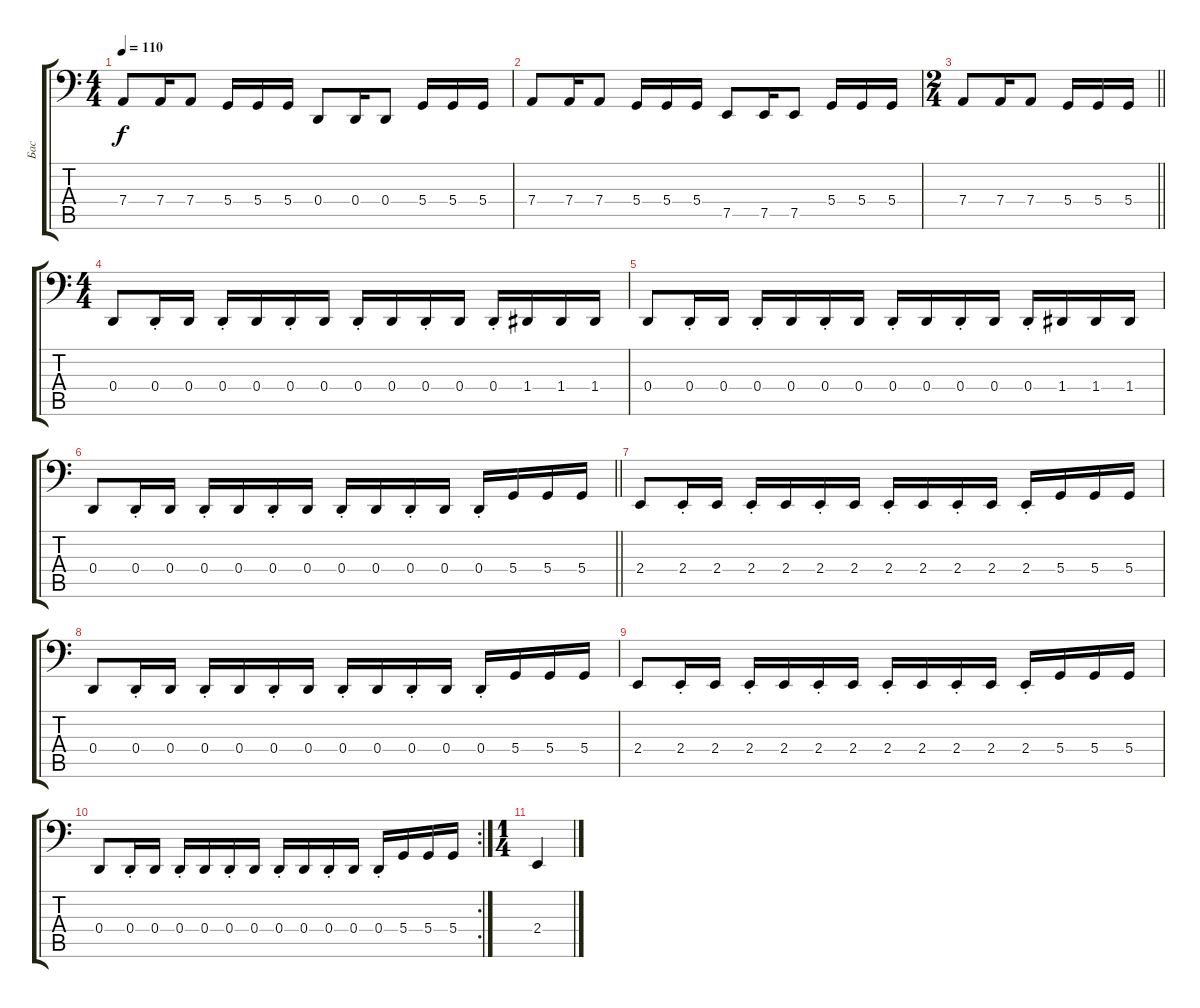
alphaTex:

\track ("Бас" "Бас") {instrument lead1square}
\staff {score tabs}
\tuning (E3 B2 G2 D2 A1 E1) {hide}
\ts (4 4)
\tempo 110
\clef f4
\ks c
7.4.8{dy f} 7.4.16 7.4.8 5.4.16 5.4.16 5.4.16 0.4.8 0.4.16 0.4.8 5.4.16 5.4.16 5.4.16 |
7.4.8 7.4.16 7.4.8 5.4.16 5.4.16 5.4.16 7.5.8 7.5.16 7.5.8 5.4.16 5.4.16 5.4.16 |
\ts (2 4)
\barLineRight lightlight
7.4.8 7.4.16 7.4.8 5.4.16 5.4.16 5.4.16 |
\ts (4 4)
0.4.8 0.4{st}.16 0.4.16 0.4{st}.16 0.4.16 0.4{st}.16 0.4.16 0.4{st}.16 0.4.16 0.4{st}.16 0.4.16 0.4{st}.16 1.4.16 1.4.16 1.4.16 |
0.4.8 0.4{st}.16 0.4.16 0.4{st}.16 0.4.16 0.4{st}.16 0.4.16 0.4{st}.16 0.4.16 0.4{st}.16 0.4.16 0.4{st}.16 1.4.16 1.4.16 1.4.16 |
\barLineRight lightlight
0.4.8 0.4{st}.16 0.4.16 0.4{st}.16 0.4.16 0.4{st}.16 0.4.16 0.4{st}.16 0.4.16 0.4{st}.16 0.4.16 0.4{st}.16 5.4.16 5.4.16 5.4.16 |
\section ("" "")
2.4.8 2.4{st}.16 2.4.16 2.4{st}.16 2.4.16 2.4{st}.16 2.4.16 2.4{st}.16 2.4.16 2.4{st}.16 2.4.16 2.4{st}.16 5.4.16 5.4.16 5.4.16 |
0.4.8 0.4{st}.16 0.4.16 0.4{st}.16 0.4.16 0.4{st}.16 0.4.16 0.4{st}.16 0.4.16 0.4{st}.16 0.4.16 0.4{st}.16 5.4.16 5.4.16 5.4.16 |
2.4.8 2.4{st}.16 2.4.16 2.4{st}.16 2.4.16 2.4{st}.16 2.4.16 2.4{st}.16 2.4.16 2.4{st}.16 2.4.16 2.4{st}.16 5.4.16 5.4.16 5.4.16 |
\rc 2
0.4.8 0.4{st}.16 0.4.16 0.4{st}.16 0.4.16 0.4{st}.16 0.4.16 0.4{st}.16 0.4.16 0.4{st}.16 0.4.16 0.4{st}.16 5.4.16 5.4.16 5.4.16 |
\ts (1 4)
2.4.4
